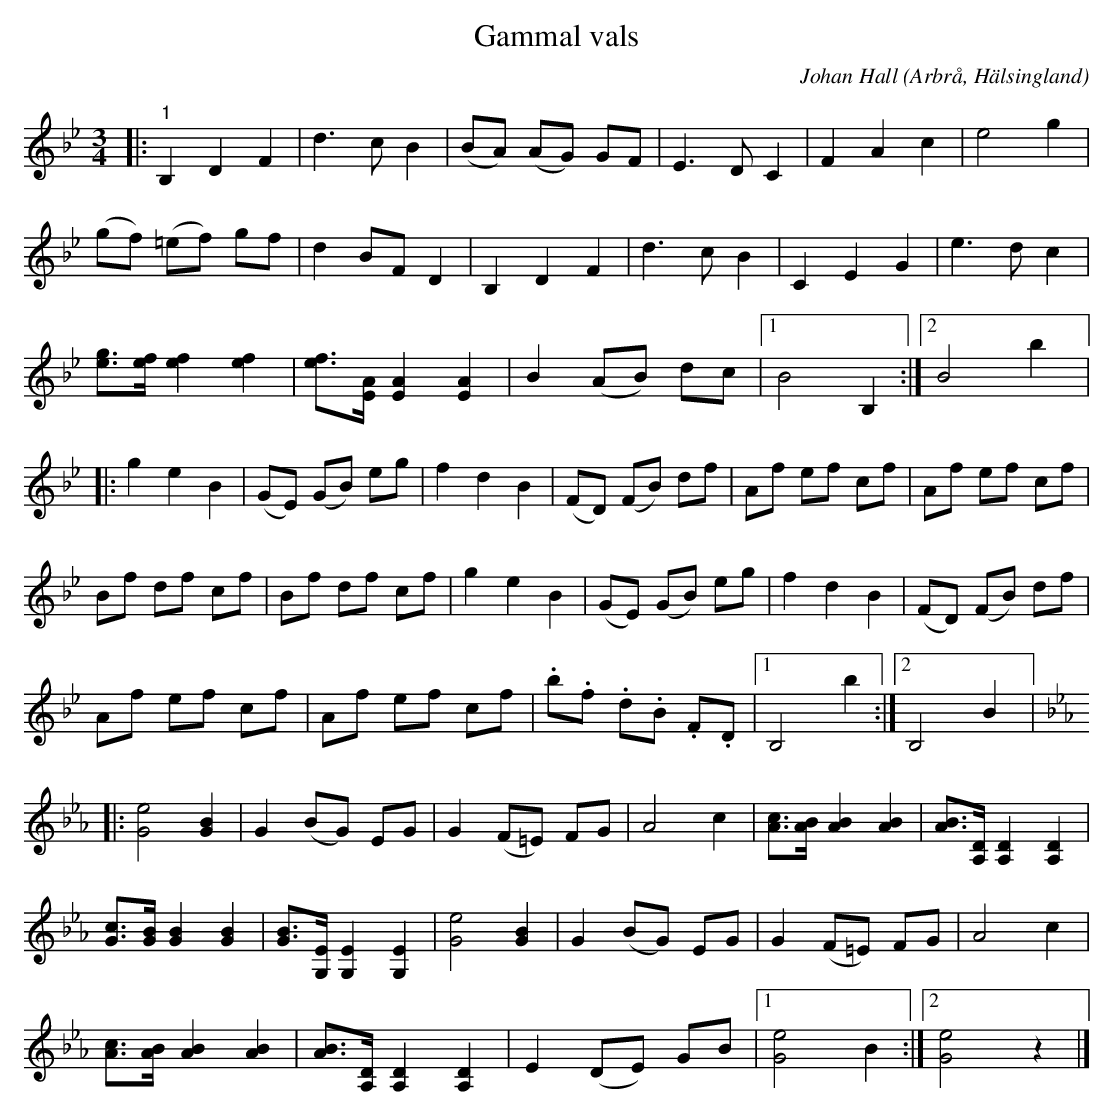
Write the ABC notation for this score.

X:1
T:Gammal vals
C:Johan Hall
O:Arbrå, Hälsingland
L:1/8
M:3/4
K:Bb
V:1
|:"^1" B,2 D2 F2 | d3 c B2 | (BA) (AG) GF | E3 D C2 | F2 A2 c2 | e4 g2 |
(gf) (=ef) gf | d2 BF D2 | B,2 D2 F2 | d3 c B2 | C2 E2 G2 | e3 d c2 |
[eg]>[ef] [ef]2 [ef]2 | [ef]>[EA] [EA]2 [EA]2 | B2 (AB) dc |1 B4 B,2 :|2 B4 b2 |:
g2 e2 B2 | (GE) (GB) eg | f2 d2 B2 | (FD) (FB) df | Af ef cf | Af ef cf |
Bf df cf | Bf df cf | g2 e2 B2 | (GE) (GB) eg | f2 d2 B2 | (FD) (FB) df |
Af ef cf | Af ef cf | .b.f .d.B .F.D |1 B,4 b2 :|2 B,4 B2 |:
[K:Eb] [Ge]4 [GB]2 | G2 (BG) EG | G2 (F=E) FG | A4 c2 | [Ac]>[AB] [AB]2 [AB]2 | [AB]>[A,D] [A,D]2 [A,D]2 |
[Gc]>[GB] [GB]2 [GB]2 | [GB]>[G,E] [G,E]2 [G,E]2 | [Ge]4 [GB]2 | G2 (BG) EG | G2 (F=E) FG | A4 c2 |
[Ac]>[AB] [AB]2 [AB]2 | [AB]>[A,D] [A,D]2 [A,D]2 | E2 (DE) GB |1 [Ge]4 B2 :|2 [Ge]4 z2 |]
